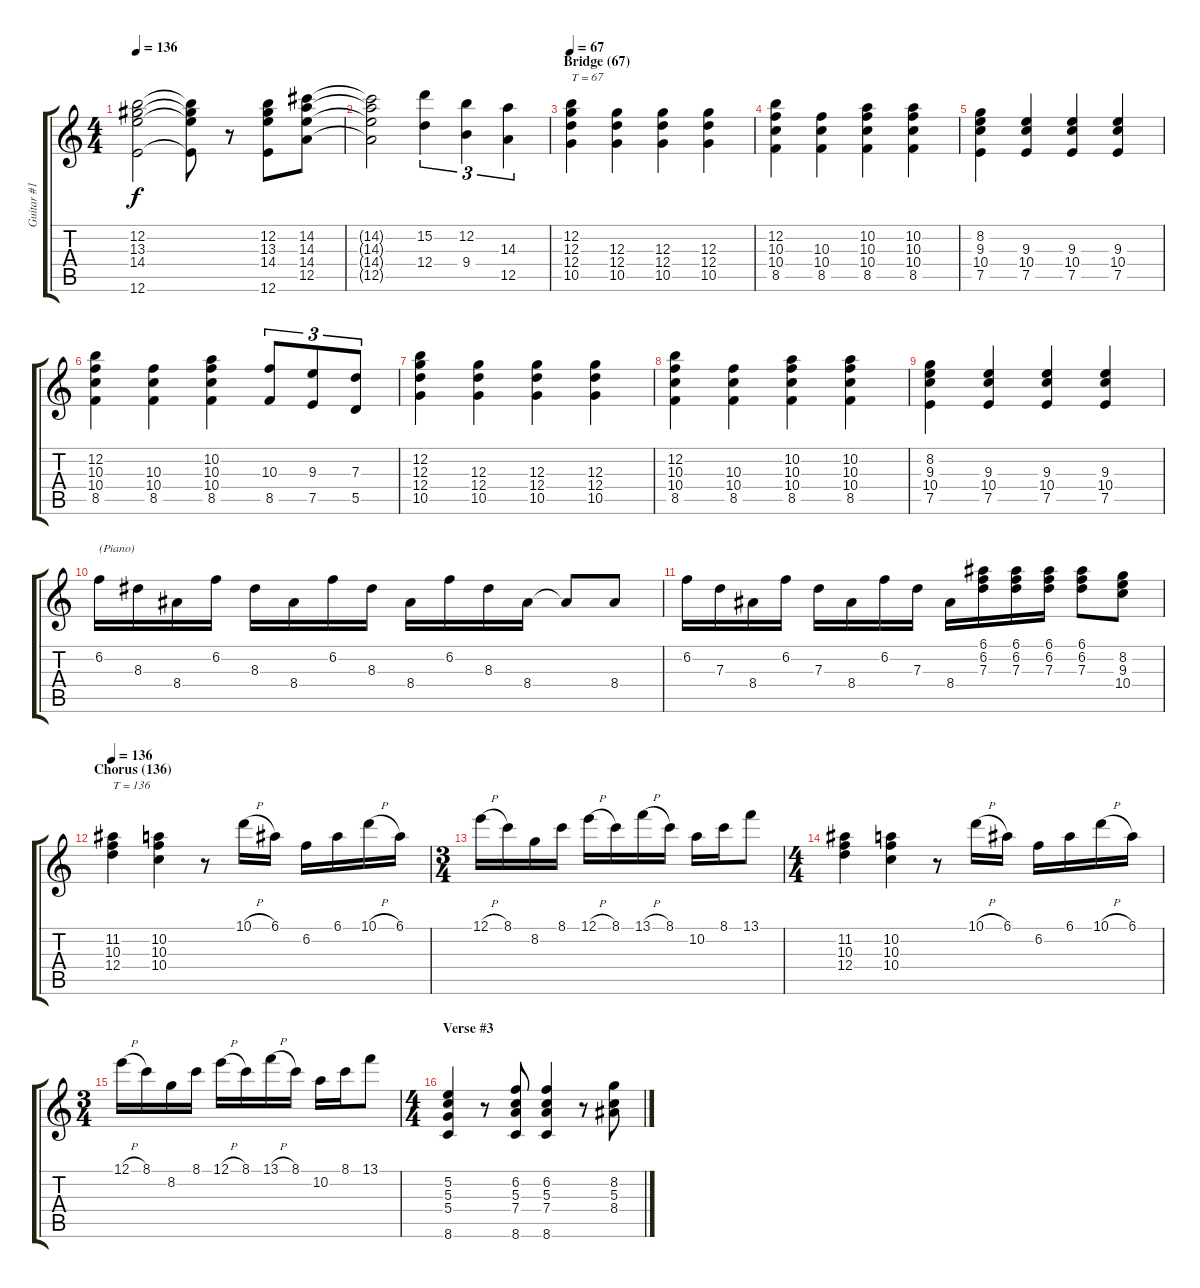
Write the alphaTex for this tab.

\track ("Guitar #1" "Guitar #1") {instrument acousticguitarnylon}
\staff {score tabs}
\tuning (E4 B3 G3 D3 A2 E2) {hide}
\ts (4 4)
\tempo 136
\clef g2
\ks c
(12.2 13.3 14.4 12.6).2{dy f} (12.2{t} 13.3{t} 14.4{t} 12.6{t}).8 r.8 (12.2 13.3 14.4 12.6).8 (14.2 14.3 14.4 12.5).8 |
(14.2{t} 14.3{t} 14.4{t} 12.5{t}).2 (15.2 12.4).4{tu (3 2)} (12.2 9.4).4{tu (3 2)} (14.3 12.5).4{tu (3 2)} |
\section ("" "Bridge (67)")
\tempo 67
(12.2 12.3 12.4 10.5).4{txt "T = 67"} (12.3 12.4 10.5).4 (12.3 12.4 10.5).4 (12.3 12.4 10.5).4 |
(12.2 10.3 10.4 8.5).4 (10.3 10.4 8.5).4 (10.2 10.3 10.4 8.5).4 (10.2 10.3 10.4 8.5).4 |
(8.2 9.3 10.4 7.5).4 (9.3 10.4 7.5).4 (9.3 10.4 7.5).4 (9.3 10.4 7.5).4 |
(12.2 10.3 10.4 8.5).4 (10.3 10.4 8.5).4 (10.2 10.3 10.4 8.5).4 (10.3 8.5).8{tu (3 2)} (9.3 7.5).8{tu (3 2)} (7.3 5.5).8{tu (3 2)} |
(12.2 12.3 12.4 10.5).4 (12.3 12.4 10.5).4 (12.3 12.4 10.5).4 (12.3 12.4 10.5).4 |
(12.2 10.3 10.4 8.5).4 (10.3 10.4 8.5).4 (10.2 10.3 10.4 8.5).4 (10.2 10.3 10.4 8.5).4 |
(8.2 9.3 10.4 7.5).4 (9.3 10.4 7.5).4 (9.3 10.4 7.5).4 (9.3 10.4 7.5).4 |
6.2.16{txt "(Piano)"} 8.3.16 8.4.16 6.2.16 8.3.16 8.4.16 6.2.16 8.3.16 8.4.16 6.2.16 8.3.16 8.4.16 8.4{t}.8 8.4.8 |
6.2.16 7.3.16 8.4.16 6.2.16 7.3.16 8.4.16 6.2.16 7.3.16 8.4.16 (6.1 6.2 7.3).16 (6.1 6.2 7.3).16 (6.1 6.2 7.3).16 (6.1 6.2 7.3).8 (8.2 9.3 10.4).8 |
\section ("" "Chorus (136)")
\tempo 136
(11.2 10.3 12.4).4{txt "T = 136"} (10.2 10.3 10.4).4 r.8 10.1{h}.16 6.1.16 6.2.16 6.1.16 10.1{h}.16 6.1.16 |
\ts (3 4)
12.1{h}.16 8.1.16 8.2.16 8.1.16 12.1{h}.16 8.1.16 13.1{h}.16 8.1.16 10.2.16 8.1.16 13.1.8 |
\ts (4 4)
(11.2 10.3 12.4).4 (10.2 10.3 10.4).4 r.8 10.1{h}.16 6.1.16 6.2.16 6.1.16 10.1{h}.16 6.1.16 |
\ts (3 4)
12.1{h}.16 8.1.16 8.2.16 8.1.16 12.1{h}.16 8.1.16 13.1{h}.16 8.1.16 10.2.16 8.1.16 13.1.8 |
\ts (4 4)
\section ("" "Verse #3")
(5.2 5.3 5.4 8.6).4 r.8 (6.2 5.3 7.4 8.6).8 (6.2 5.3 7.4 8.6).4 r.8 (8.2 5.3 8.4).8
